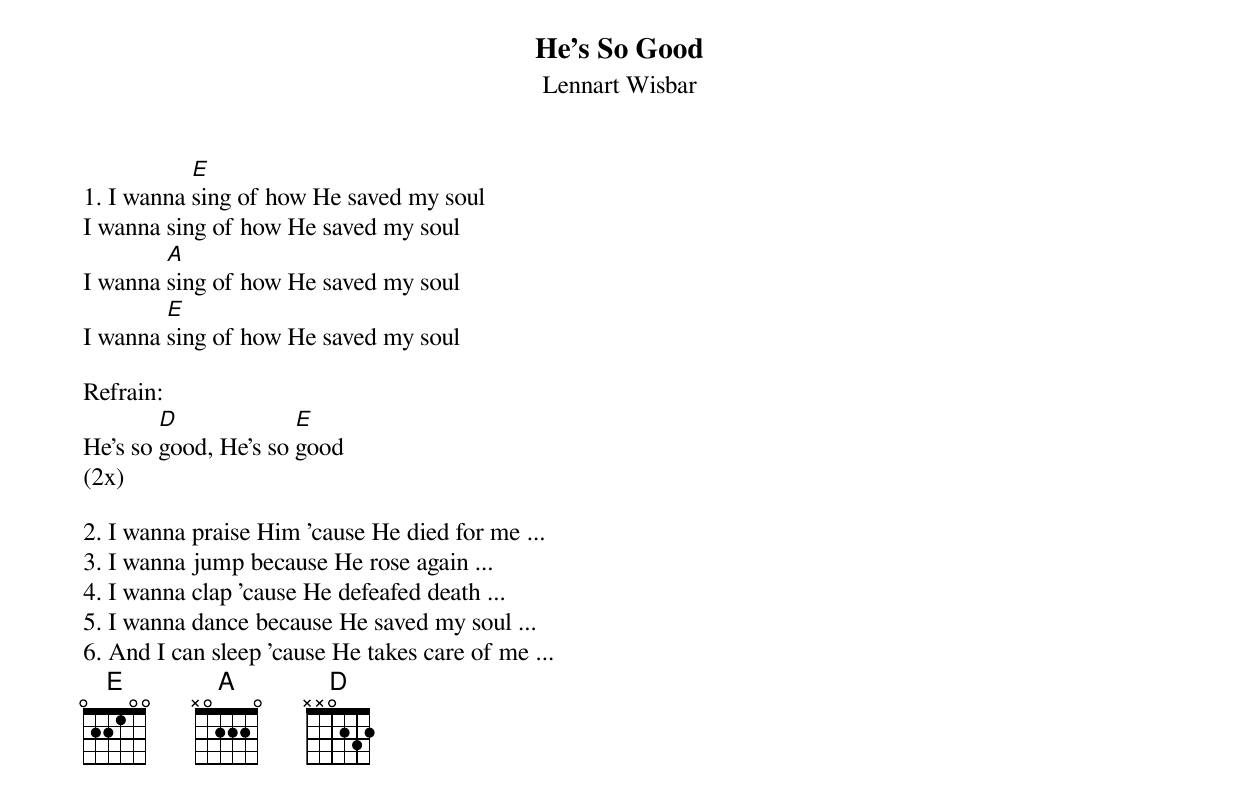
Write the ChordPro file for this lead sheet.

{title:He's So Good}
{subtitle:Lennart Wisbar}
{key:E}

1. I wanna [E]sing of how He saved my soul
I wanna sing of how He saved my soul
I wanna [A]sing of how He saved my soul
I wanna [E]sing of how He saved my soul

Refrain:
He's so [D]good, He's so [E]good
(2x)

2. I wanna praise Him 'cause He died for me ...
3. I wanna jump because He rose again ...
4. I wanna clap 'cause He defeafed death ...
5. I wanna dance because He saved my soul ...
6. And I can sleep 'cause He takes care of me ...
